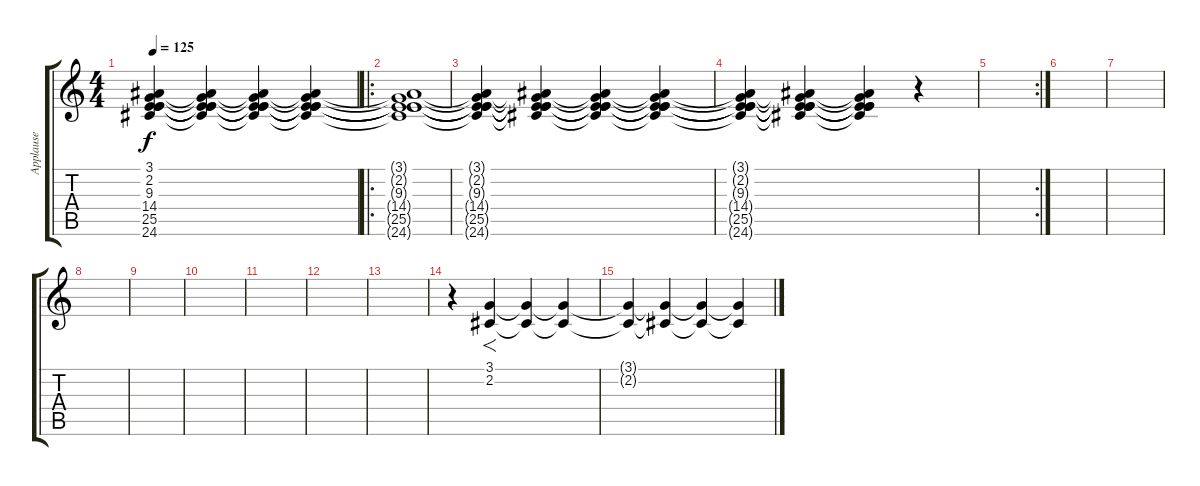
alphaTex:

\track ("Applause" "Applause") {instrument applause}
\staff {score tabs}
\tuning (E4 B3 G3 D3 A2 E2) {hide}
\ts (4 4)
\tempo 125
\clef g2
\ks c
(3.1{t} 2.2{t} 9.3{t} 14.4{t} 25.5 24.6).4{dy f} (3.1{t} 2.2{t} 9.3{t} 14.4{t} 25.5{t} 24.6{t}).4 (3.1{t} 2.2{t} 9.3{t} 14.4{t} 25.5{t} 24.6{t}).4 (3.1{t} 2.2{t} 9.3{t} 14.4{t} 25.5{t} 24.6{t}).4 |
\ro
(3.1{t} 2.2{t} 9.3{t} 14.4{t} 25.5{t} 24.6{t}).1 |
(3.1{t} 2.2{t} 9.3{t} 14.4{t} 25.5{t} 24.6{t}).4{volume 12} (3.1{t} 2.2{t} 9.3{t} 14.4{t} 25.5{t} 24.6{t}).4{volume 10} (3.1{t} 2.2{t} 9.3{t} 14.4{t} 25.5{t} 24.6{t}).4{volume 9} (3.1{t} 2.2{t} 9.3{t} 14.4{t} 25.5{t} 24.6{t}).4{volume 8} |
(3.1{t} 2.2{t} 9.3{t} 14.4{t} 25.5{t} 24.6{t}).4{volume 7} (3.1{t} 2.2{t} 9.3{t} 14.4{t} 25.5{t} 24.6{t}).4{volume 5} (3.1{t} 2.2{t} 9.3{t} 14.4{t} 25.5{t} 24.6{t}).4{volume 4} r.4 |
\rc 2
|
|
|
|
|
|
|
|
|
r.4 (3.1 2.2).4{f volume 16} (3.1{t} 2.2{t}).4 (3.1{t} 2.2{t}).4 |
(3.1{t} 2.2{t}).4{volume 11} (3.1{t} 2.2{t}).4{volume 8} (3.1{t} 2.2{t}).4{volume 7} (3.1{t} 2.2{t}).4
